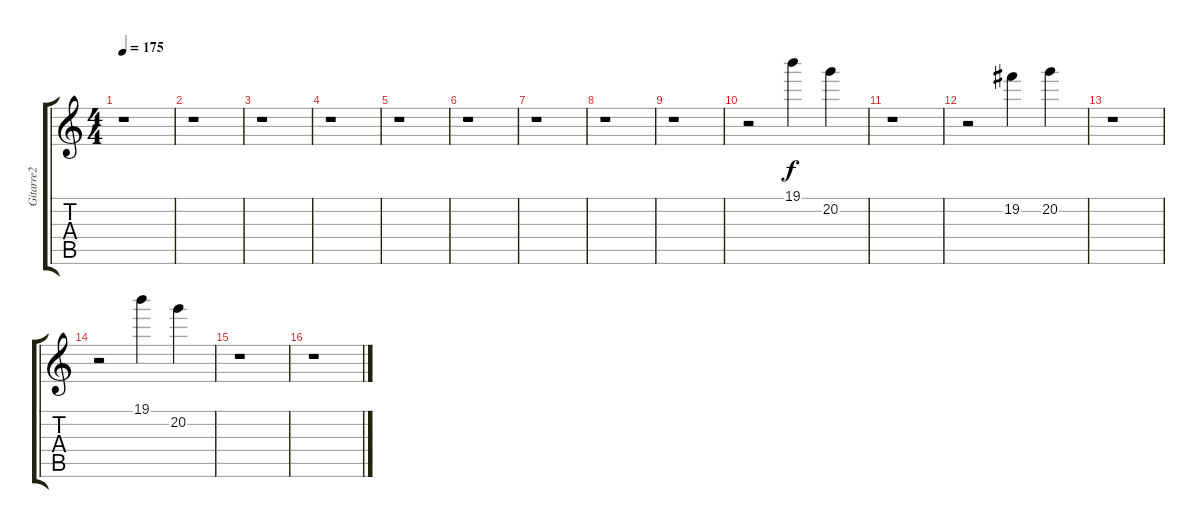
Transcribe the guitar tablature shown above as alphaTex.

\track ("Gitarre2" "Gitarre2") {instrument distortionguitar}
\staff {score tabs}
\tuning (E4 B3 G3 D3 A2 E2) {hide}
\ts (4 4)
\tempo 175
\clef g2
\ks c
r.1{dy f} |
r.1 |
r.1 |
r.1 |
r.1 |
r.1 |
r.1 |
r.1 |
r.1 |
r.2 19.1.4 20.2.4 |
r.1 |
r.2 19.2.4 20.2.4 |
r.1 |
r.2 19.1.4 20.2.4 |
r.1 |
r.1
